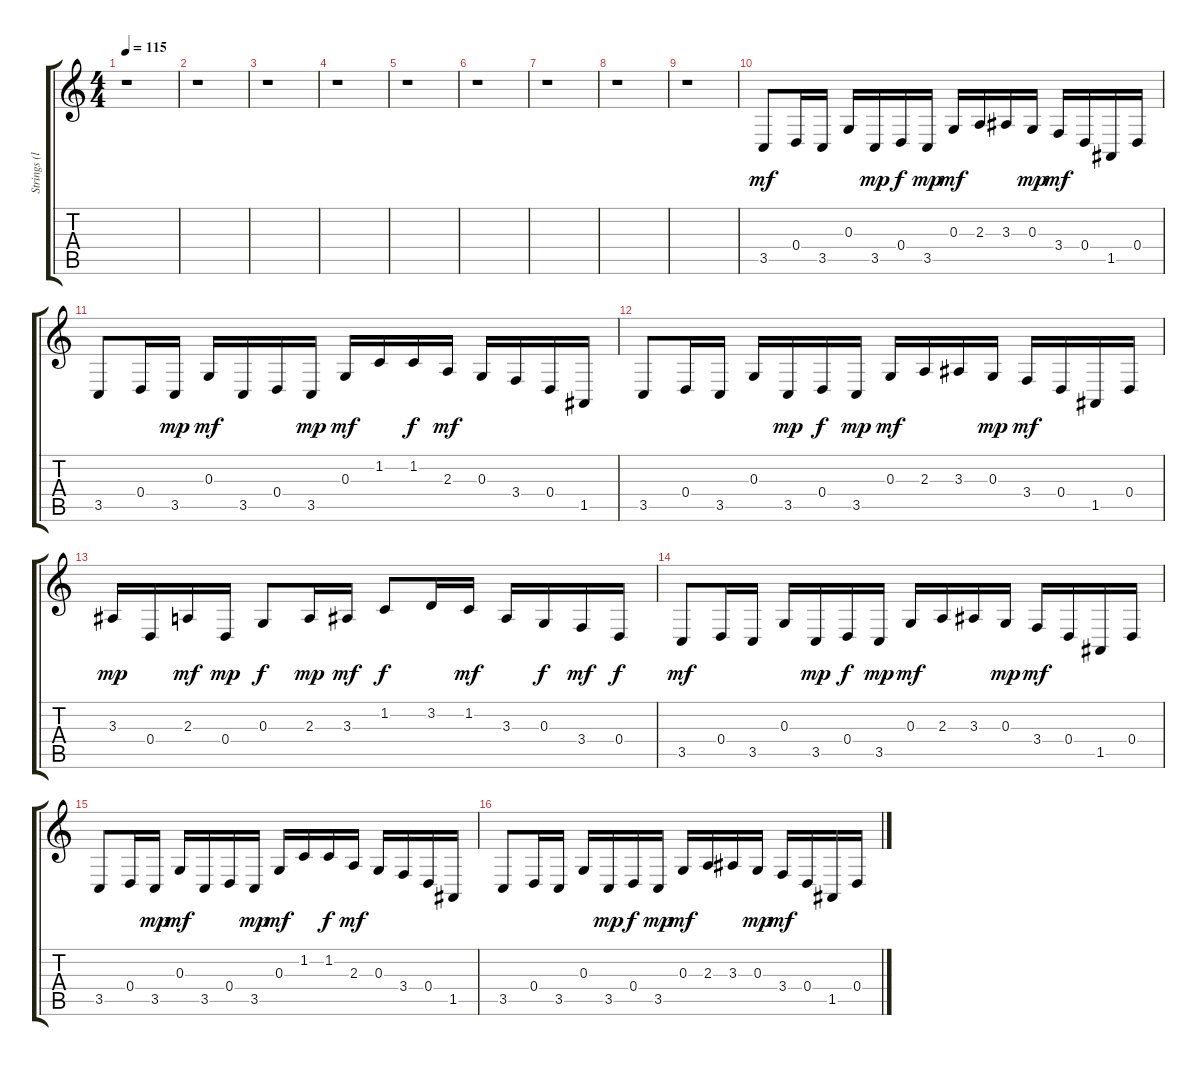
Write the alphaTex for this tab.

\track ("Strings (lower)" "Strings (l") {instrument stringensemble1}
\staff {score tabs}
\tuning (E4 B3 G3 D3 A2 E2) {hide}
\ts (4 4)
\tempo 115
\clef g2
\ks c
r.1{dy mf} |
r.1 |
r.1 |
r.1 |
r.1 |
r.1 |
r.1 |
r.1 |
r.1 |
3.5.8 0.4.16 3.5.16 0.3.16 3.5.16{dy mp} 0.4.16{dy f} 3.5.16{dy mp} 0.3.16{dy mf} 2.3.16 3.3.16 0.3.16{dy mp} 3.4.16{dy mf} 0.4.16 1.5.16 0.4.16 |
3.5.8 0.4.16 3.5.16{dy mp} 0.3.16{dy mf} 3.5.16 0.4.16 3.5.16{dy mp} 0.3.16{dy mf} 1.2.16 1.2.16{dy f} 2.3.16{dy mf} 0.3.16 3.4.16 0.4.16 1.5.16 |
3.5.8 0.4.16 3.5.16 0.3.16 3.5.16{dy mp} 0.4.16{dy f} 3.5.16{dy mp} 0.3.16{dy mf} 2.3.16 3.3.16 0.3.16{dy mp} 3.4.16{dy mf} 0.4.16 1.5.16 0.4.16 |
3.3.16{dy mp} 0.4.16 2.3.16{dy mf} 0.4.16{dy mp} 0.3.8{dy f} 2.3.16{dy mp} 3.3.16{dy mf} 1.2.8{dy f} 3.2.16 1.2.16{dy mf} 3.3.16 0.3.16{dy f} 3.4.16{dy mf} 0.4.16{dy f} |
3.5.8{dy mf} 0.4.16 3.5.16 0.3.16 3.5.16{dy mp} 0.4.16{dy f} 3.5.16{dy mp} 0.3.16{dy mf} 2.3.16 3.3.16 0.3.16{dy mp} 3.4.16{dy mf} 0.4.16 1.5.16 0.4.16 |
3.5.8 0.4.16 3.5.16{dy mp} 0.3.16{dy mf} 3.5.16 0.4.16 3.5.16{dy mp} 0.3.16{dy mf} 1.2.16 1.2.16{dy f} 2.3.16{dy mf} 0.3.16 3.4.16 0.4.16 1.5.16 |
3.5.8 0.4.16 3.5.16 0.3.16 3.5.16{dy mp} 0.4.16{dy f} 3.5.16{dy mp} 0.3.16{dy mf} 2.3.16 3.3.16 0.3.16{dy mp} 3.4.16{dy mf} 0.4.16 1.5.16 0.4.16
